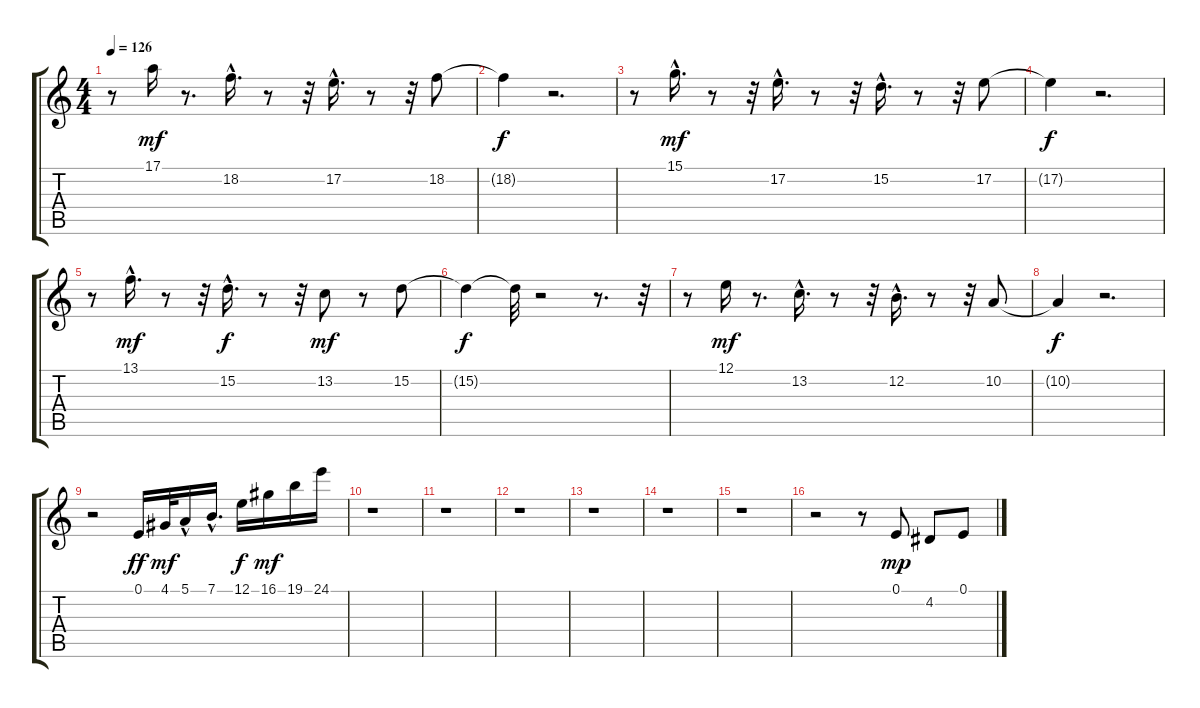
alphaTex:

\track "" {instrument stringensemble1}
\staff {score tabs}
\tuning (E4 B3 G3 D3 A2 E2) {hide}
\ts (4 4)
\tempo 126
\clef g2
\ks c
r.8{dy f} 17.1.16{dy mf} r.8{d} 18.2{hac}.16{d} r.8 r.32 17.2{hac}.16{d} r.8 r.32 18.2.8 |
18.2{t}.4{dy f} r.2{d} |
r.8 15.1{hac}.16{d dy mf} r.8 r.32 17.2{hac}.16{d} r.8 r.32 15.2{hac}.16{d} r.8 r.32 17.2.8 |
17.2{t}.4{dy f} r.2{d} |
r.8 13.1{hac}.16{d dy mf} r.8 r.32 15.2{hac}.16{d dy f} r.8 r.32 13.2.8{dy mf} r.8 15.2.8 |
15.2{t}.4{dy f} 15.2{t}.32 r.2 r.8{d} r.32 |
r.8 12.1.16{dy mf} r.8{d} 13.2{hac}.16{d} r.8 r.32 12.2{hac}.16{d} r.8 r.32 10.2.8 |
10.2{t}.4{dy f} r.2{d} |
r.2 0.1.16{dy ff} 4.1.32{dy mf} 5.1{hac}.16 7.1{hac}.16{d} 12.1.16{dy f} 16.1.16{dy mf} 19.1.16 24.1.16 |
r.1 |
r.1 |
r.1 |
r.1 |
r.1 |
r.1 |
r.2 r.8 0.1.8{dy mp} 4.2.8 0.1.8
